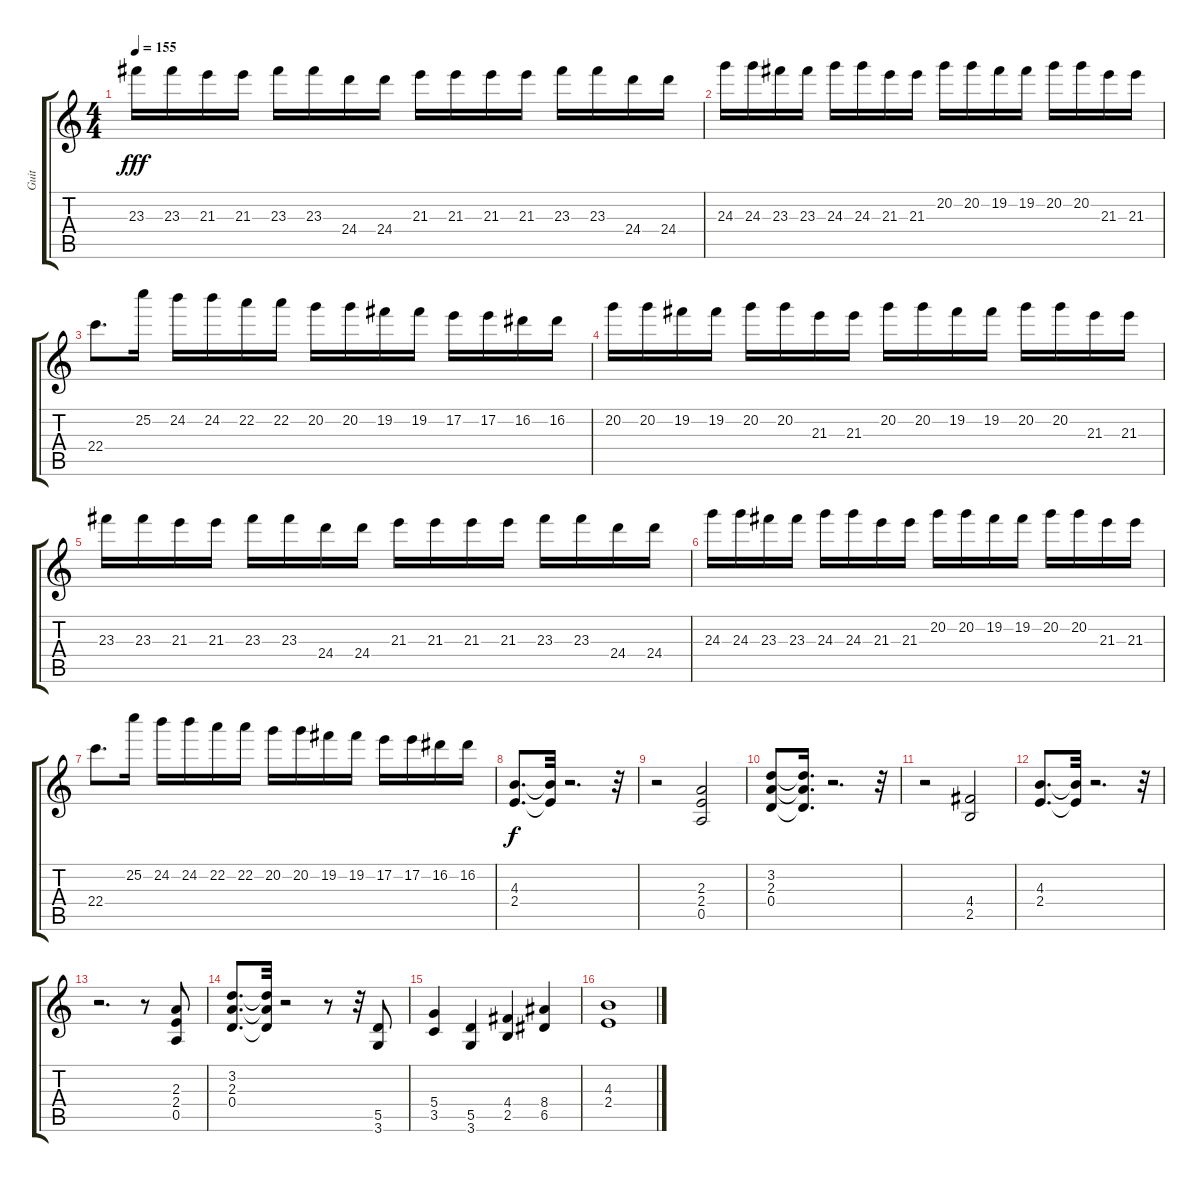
\track ("Guit" "Guit") {instrument distortionguitar}
\staff {score tabs}
\tuning (E4 B3 G3 D3 A2 E2) {hide}
\ts (4 4)
\tempo 155
\clef g2
\ks c
23.3.16{dy fff} 23.3.16 21.3.16 21.3.16 23.3.16 23.3.16 24.4.16 24.4.16 21.3.16 21.3.16 21.3.16 21.3.16 23.3.16 23.3.16 24.4.16 24.4.16 |
24.3.16 24.3.16 23.3.16 23.3.16 24.3.16 24.3.16 21.3.16 21.3.16 20.2.16 20.2.16 19.2.16 19.2.16 20.2.16 20.2.16 21.3.16 21.3.16 |
22.4.8{d} 25.2.16 24.2.16 24.2.16 22.2.16 22.2.16 20.2.16 20.2.16 19.2.16 19.2.16 17.2.16 17.2.16 16.2.16 16.2.16 |
20.2.16 20.2.16 19.2.16 19.2.16 20.2.16 20.2.16 21.3.16 21.3.16 20.2.16 20.2.16 19.2.16 19.2.16 20.2.16 20.2.16 21.3.16 21.3.16 |
23.3.16 23.3.16 21.3.16 21.3.16 23.3.16 23.3.16 24.4.16 24.4.16 21.3.16 21.3.16 21.3.16 21.3.16 23.3.16 23.3.16 24.4.16 24.4.16 |
24.3.16 24.3.16 23.3.16 23.3.16 24.3.16 24.3.16 21.3.16 21.3.16 20.2.16 20.2.16 19.2.16 19.2.16 20.2.16 20.2.16 21.3.16 21.3.16 |
22.4.8{d} 25.2.16 24.2.16 24.2.16 22.2.16 22.2.16 20.2.16 20.2.16 19.2.16 19.2.16 17.2.16 17.2.16 16.2.16 16.2.16 |
(4.3 2.4).8{d dy f} (4.3{t} 2.4{t}).32 r.2{d} r.32 |
r.2 (2.3 2.4 0.5).2 |
(3.2 2.3 0.4).8 (3.2{t} 2.3{t} 0.4{t}).16{d} r.2{d} r.32 |
r.2 (4.4 2.5).2 |
(4.3 2.4).8{d} (4.3{t} 2.4{t}).32 r.2{d} r.32 |
r.2{d} r.8 (2.3 2.4 0.5).8 |
(3.2 2.3 0.4).8{d} (3.2{t} 2.3{t} 0.4{t}).32 r.2 r.8 r.32 (5.5 3.6).8 |
(5.4 3.5).4 (5.5 3.6).4 (4.4 2.5).4 (8.4 6.5).4 |
(4.3 2.4).1
